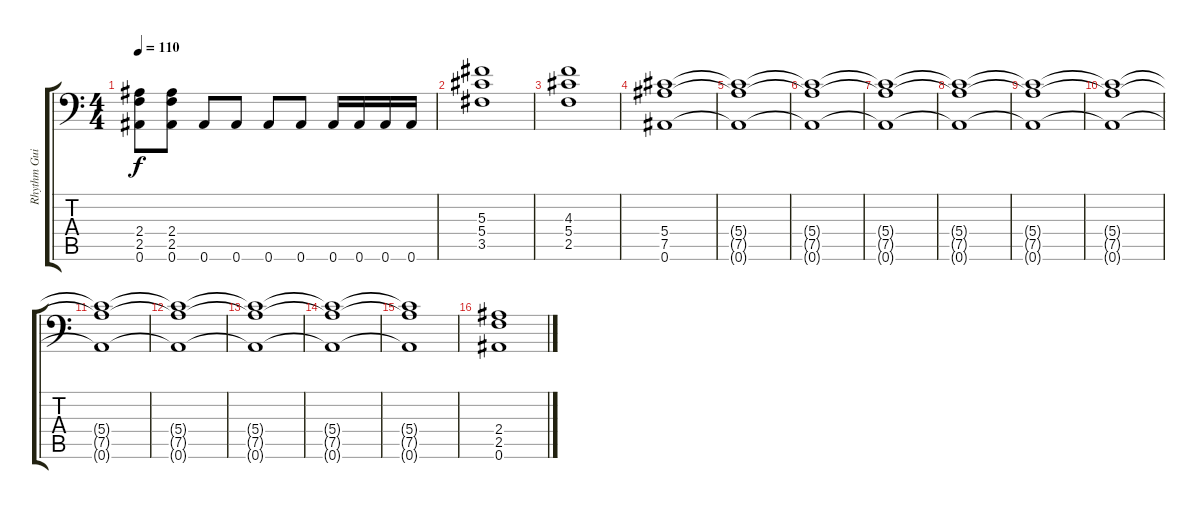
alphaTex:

\track ("Rhythm Guitar II" "Rhythm Gui") {instrument overdrivenguitar}
\staff {score tabs}
\tuning (Bb3 F3 Db3 Ab2 Eb2 Bb1) {hide}
\ts (4 4)
\tempo 110
\clef f4
\ks c
(2.4 2.5 0.6).8{dy f} (2.4 2.5 0.6).8 0.6.8 0.6.8 0.6.8 0.6.8 0.6.16 0.6.16 0.6.16 0.6.16 |
(5.3 5.4 3.5).1 |
(4.3 5.4 2.5).1 |
(5.4 7.5 0.6).1 |
(5.4{t} 7.5{t} 0.6{t}).1 |
(5.4{t} 7.5{t} 0.6{t}).1 |
(5.4{t} 7.5{t} 0.6{t}).1 |
(5.4{t} 7.5{t} 0.6{t}).1 |
(5.4{t} 7.5{t} 0.6{t}).1 |
(5.4{t} 7.5{t} 0.6{t}).1 |
(5.4{t} 7.5{t} 0.6{t}).1{volume 0} |
(5.4{t} 7.5{t} 0.6{t}).1 |
(5.4{t} 7.5{t} 0.6{t}).1 |
(5.4{t} 7.5{t} 0.6{t}).1 |
(5.4{t} 7.5{t} 0.6{t}).1 |
(2.4 2.5 0.6).1{volume 15}
